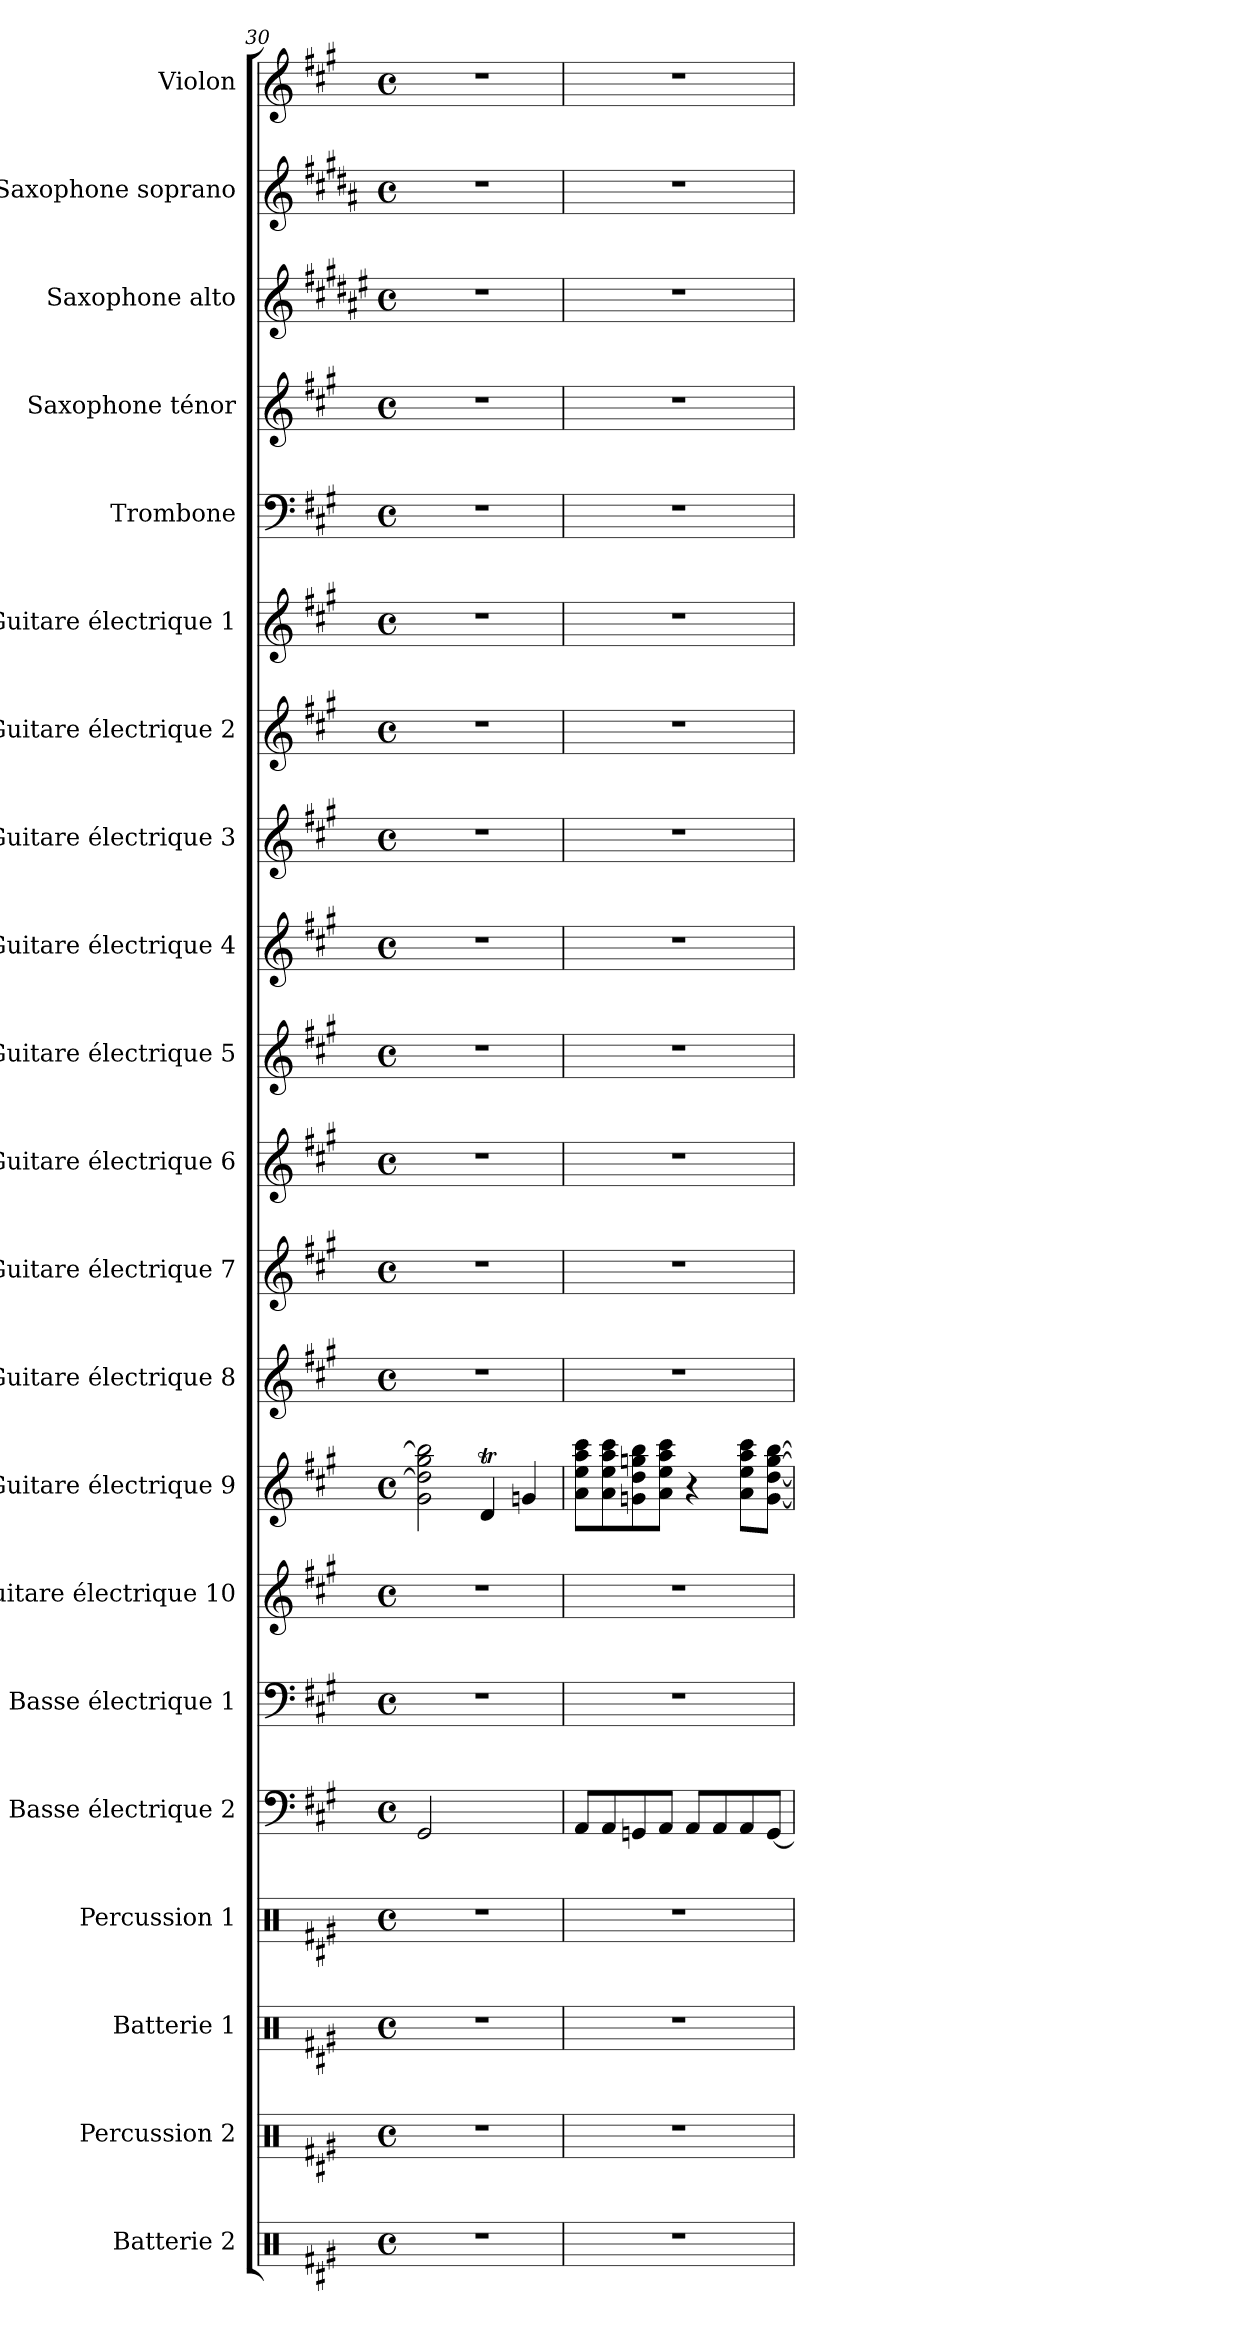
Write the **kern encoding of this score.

**kern	**kern	**kern	**kern	**kern	**kern	**kern	**kern	**kern	**kern	**kern	**kern	**kern	**kern	**kern	**kern	**kern	**kern	**kern	**kern	**kern
*part21	*part20	*part19	*part18	*part17	*part16	*part15	*part14	*part13	*part12	*part11	*part10	*part9	*part8	*part7	*part6	*part5	*part4	*part3	*part2	*part1
*staff21	*staff20	*staff19	*staff18	*staff17	*staff16	*staff15	*staff14	*staff13	*staff12	*staff11	*staff10	*staff9	*staff8	*staff7	*staff6	*staff5	*staff4	*staff3	*staff2	*staff1
*I"Batterie 2	*I"Percussion 2	*I"Batterie 1	*I"Percussion 1	*I"Basse électrique 2	*I"Basse électrique 1	*I"Guitare électrique 10	*I"Guitare électrique 9	*I"Guitare électrique 8	*I"Guitare électrique 7	*I"Guitare électrique 6	*I"Guitare électrique 5	*I"Guitare électrique 4	*I"Guitare électrique 3	*I"Guitare électrique 2	*I"Guitare électrique 1	*I"Trombone	*I"Saxophone ténor	*I"Saxophone alto	*I"Saxophone soprano	*I"Violon
*I'Batt. 2	*I'Perc. 2	*I'Batt. 1	*I'Perc. 1	*I'B.ƒ. 2	*I'B.ƒ. 1	*I'Gtr.ƒ. 10	*I'Gtr.ƒ. 9	*I'Gtr.ƒ. 8	*I'Gtr.ƒ. 7	*I'Gtr.ƒ. 6	*I'Gtr.ƒ. 5	*I'Gtr.ƒ. 4	*I'Gtr.ƒ. 3	*I'Gtr.ƒ. 2	*I'Gtr.ƒ. 1	*I'Tbn.	*I'Sx. T.	*I'Sx. A.	*I'Sx. S.	*I'Vln.
*clefX	*clefX	*clefX	*clefX	*clefF4	*clefF4	*clefG2	*clefG2	*clefG2	*clefG2	*clefG2	*clefG2	*clefG2	*clefG2	*clefG2	*clefG2	*clefF4	*clefG2	*clefG2	*clefG2	*clefG2
*	*	*	*	*ITrd7c12	*ITrd7c12	*ITrd7c12	*ITrd7c12	*ITrd7c12	*ITrd7c12	*ITrd7c12	*ITrd7c12	*ITrd7c12	*ITrd7c12	*ITrd7c12	*ITrd7c12	*	*ITrd8c14	*ITrd5c9	*ITrd1c2	*
*k[f#c#g#]	*k[f#c#g#]	*k[f#c#g#]	*k[f#c#g#]	*k[f#c#g#]	*k[f#c#g#]	*k[f#c#g#]	*k[f#c#g#]	*k[f#c#g#]	*k[f#c#g#]	*k[f#c#g#]	*k[f#c#g#]	*k[f#c#g#]	*k[f#c#g#]	*k[f#c#g#]	*k[f#c#g#]	*k[f#c#g#]	*k[f#c#g#]	*k[f#c#g#]	*k[f#c#g#]	*k[f#c#g#]
*A:	*A:	*A:	*A:	*A:	*A:	*A:	*A:	*A:	*A:	*A:	*A:	*A:	*A:	*A:	*A:	*A:	*A:	*A:	*A:	*A:
*M4/4	*M4/4	*M4/4	*M4/4	*M4/4	*M4/4	*M4/4	*M4/4	*M4/4	*M4/4	*M4/4	*M4/4	*M4/4	*M4/4	*M4/4	*M4/4	*M4/4	*M4/4	*M4/4	*M4/4	*M4/4
*met(c)	*met(c)	*met(c)	*met(c)	*met(c)	*met(c)	*met(c)	*met(c)	*met(c)	*met(c)	*met(c)	*met(c)	*met(c)	*met(c)	*met(c)	*met(c)	*met(c)	*met(c)	*met(c)	*met(c)	*met(c)
=30	=30	=30	=30	=30	=30	=30	=30	=30	=30	=30	=30	=30	=30	=30	=30	=30	=30	=30	=30	=30
1r	1r	1r	1r	2GGG#/	1r	1r	2G#\ 2d\] 2g#\ 2b\]	1r	1r	1r	1r	1r	1r	1r	1r	1r	1r	1r	1r	1r
.	.	.	.	2ryy	.	.	4DT/	.	.	.	.	.	.	.	.	.	.	.	.	.
.	.	.	.	.	.	.	4Gn/	.	.	.	.	.	.	.	.	.	.	.	.	.
=31	=31	=31	=31	=31	=31	=31	=31	=31	=31	=31	=31	=31	=31	=31	=31	=31	=31	=31	=31	=31
1r	1r	1r	1r	8AAA/L	1r	1r	8A\ 8e\ 8a\ 8cc#\L	1r	1r	1r	1r	1r	1r	1r	1r	1r	1r	1r	1r	1r
.	.	.	.	8AAA/	.	.	8A\ 8e\ 8a\ 8cc#\	.	.	.	.	.	.	.	.	.	.	.	.	.
.	.	.	.	8GGGn/	.	.	8Gn\ 8d\ 8gn\ 8b\	.	.	.	.	.	.	.	.	.	.	.	.	.
.	.	.	.	8AAA/J	.	.	8A\ 8e\ 8a\ 8cc#\J	.	.	.	.	.	.	.	.	.	.	.	.	.
.	.	.	.	8AAA/L	.	.	4r	.	.	.	.	.	.	.	.	.	.	.	.	.
.	.	.	.	8AAA/	.	.	.	.	.	.	.	.	.	.	.	.	.	.	.	.
.	.	.	.	8AAA/	.	.	8A\ 8e\ 8a\ 8cc#\L	.	.	.	.	.	.	.	.	.	.	.	.	.
.	.	.	.	[8GGG/J	.	.	[8G\ [8d\ [8g\ [8b\J	.	.	.	.	.	.	.	.	.	.	.	.	.
=	=	=	=	=	=	=	=	=	=	=	=	=	=	=	=	=	=	=	=	=
*-	*-	*-	*-	*-	*-	*-	*-	*-	*-	*-	*-	*-	*-	*-	*-	*-	*-	*-	*-	*-
